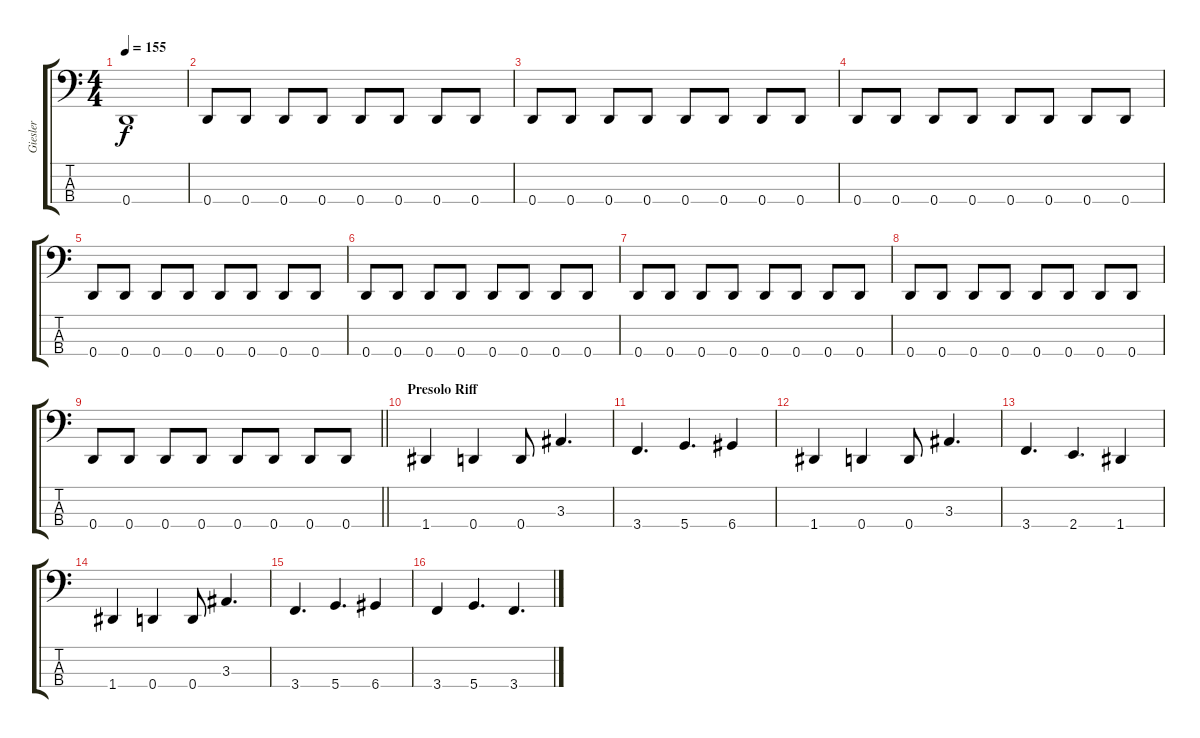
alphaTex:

\track ("Giesler" "Giesler") {instrument electricbassfinger}
\staff {score tabs}
\tuning (F2 C2 G1 D1) {hide}
\ts (4 4)
\tempo 155
\clef f4
\ks c
0.4{t}.1{dy f} |
0.4.8 0.4.8 0.4.8 0.4.8 0.4.8 0.4.8 0.4.8 0.4.8 |
0.4.8 0.4.8 0.4.8 0.4.8 0.4.8 0.4.8 0.4.8 0.4.8 |
0.4.8 0.4.8 0.4.8 0.4.8 0.4.8 0.4.8 0.4.8 0.4.8 |
0.4.8 0.4.8 0.4.8 0.4.8 0.4.8 0.4.8 0.4.8 0.4.8 |
0.4.8 0.4.8 0.4.8 0.4.8 0.4.8 0.4.8 0.4.8 0.4.8 |
0.4.8 0.4.8 0.4.8 0.4.8 0.4.8 0.4.8 0.4.8 0.4.8 |
0.4.8 0.4.8 0.4.8 0.4.8 0.4.8 0.4.8 0.4.8 0.4.8 |
\barLineRight lightlight
0.4.8 0.4.8 0.4.8 0.4.8 0.4.8 0.4.8 0.4.8 0.4.8 |
\section ("" "Presolo Riff")
1.4.4 0.4.4 0.4.8 3.3.4{d} |
3.4.4{d} 5.4.4{d} 6.4.4 |
1.4.4 0.4.4 0.4.8 3.3.4{d} |
3.4.4{d} 2.4.4{d} 1.4.4 |
1.4.4 0.4.4 0.4.8 3.3.4{d} |
3.4.4{d} 5.4.4{d} 6.4.4 |
3.4.4 5.4.4{d} 3.4.4{d}
